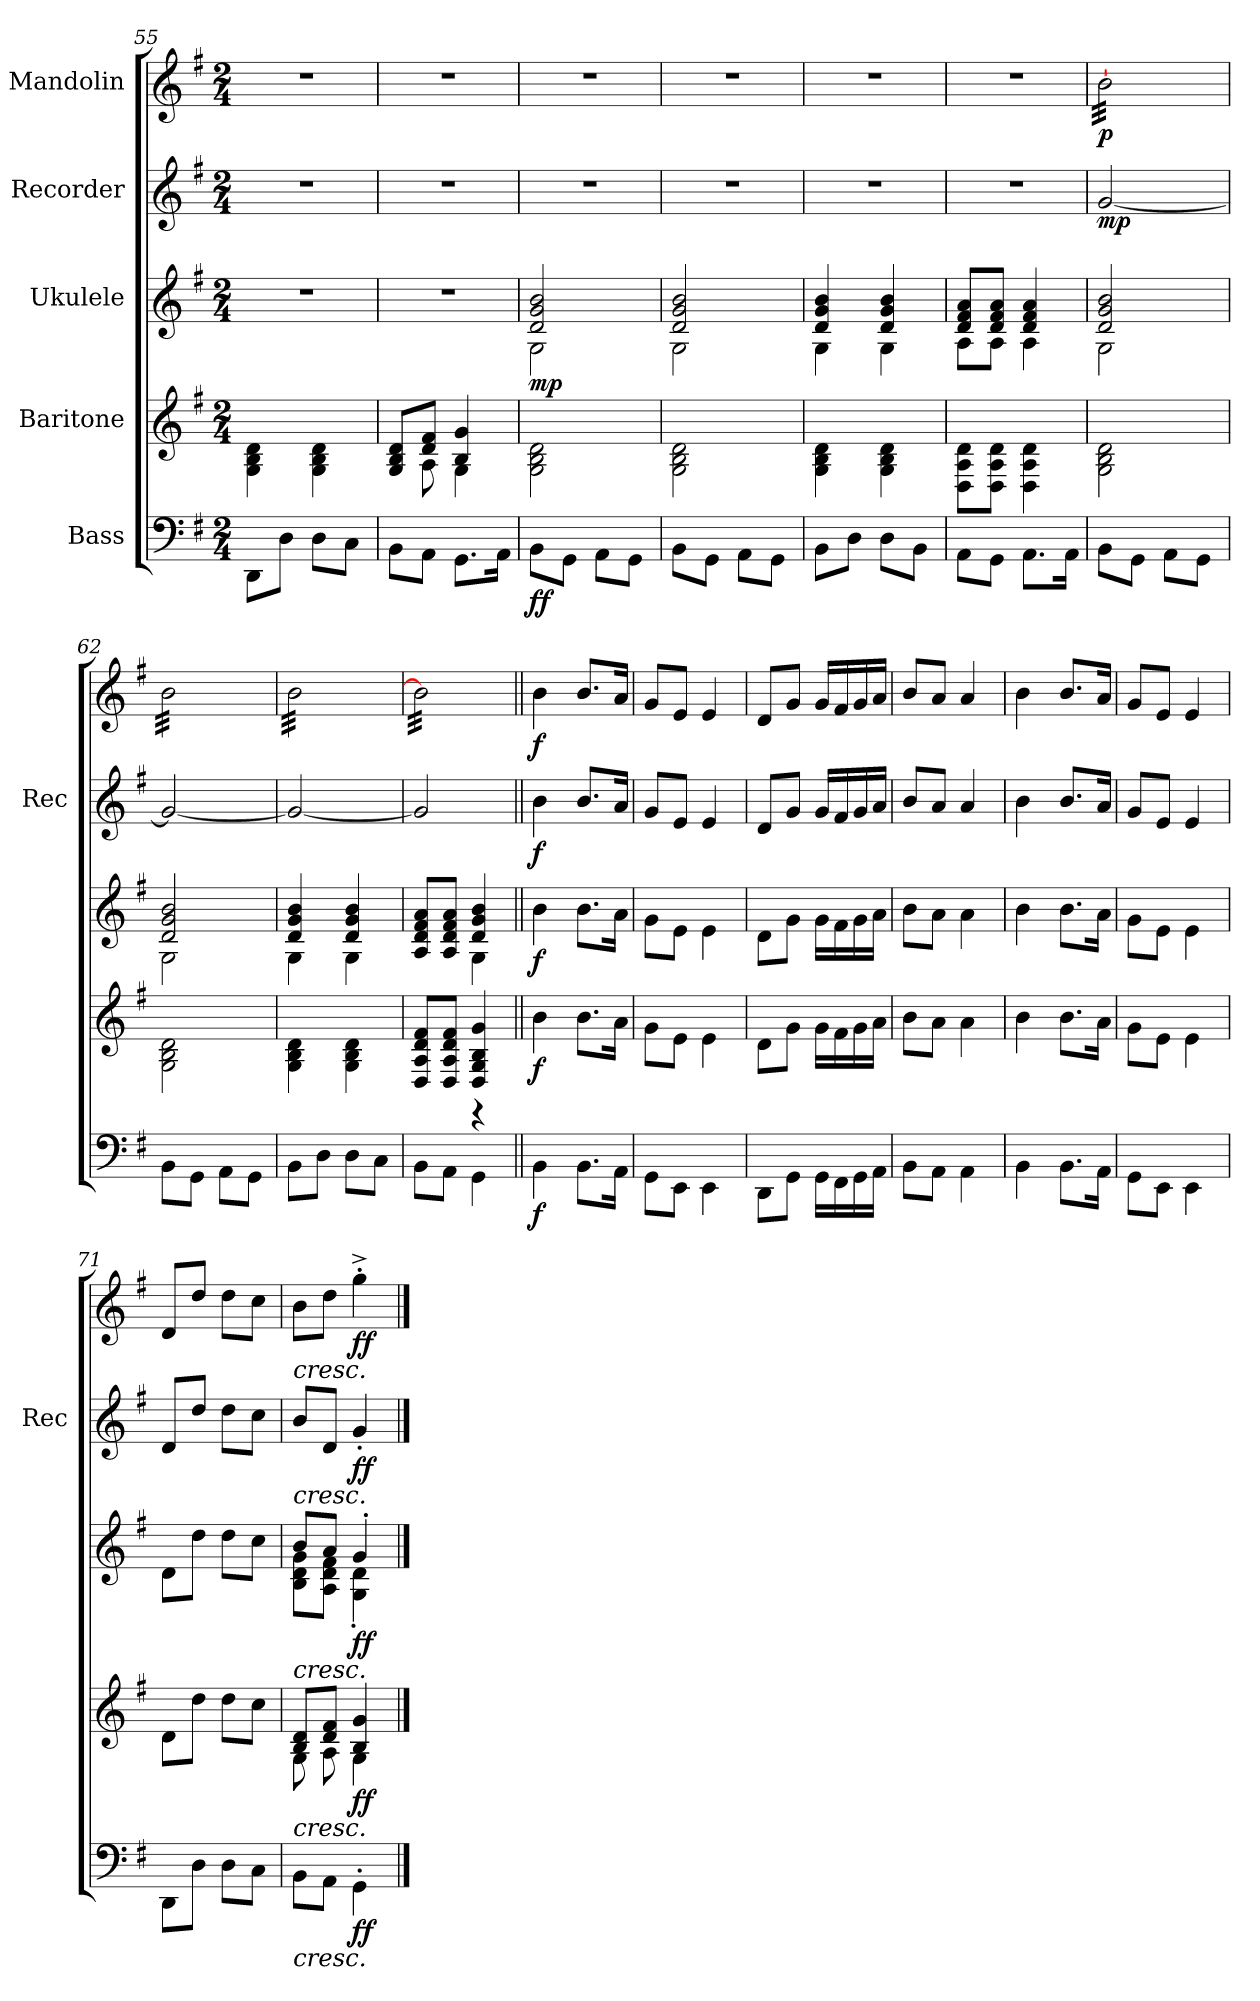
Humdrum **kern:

**kern	**dynam	**kern	**dynam	**kern	**dynam	**kern	**dynam	**kern	**dynam
*part5	*part5	*part4	*part4	*part3	*part3	*part2	*part2	*part1	*part1
*staff5	*staff5	*staff4	*staff4	*staff3	*staff3	*staff2	*staff2	*staff1	*staff1
*I"Bass	*	*I"Baritone	*	*I"Ukulele	*	*I"Recorder	*	*I"Mandolin	*
*	*	*	*	*	*	*I'Rec	*	*	*
*	*	*	*	*	*	*clefG2	*	*clefG2	*
*k[f#]	*	*k[f#]	*	*k[f#]	*	*k[f#]	*	*k[f#]	*
*G:	*	*G:	*	*G:	*	*G:	*	*G:	*
*M2/4	*	*M2/4	*	*M2/4	*	*M2/4	*	*M2/4	*
=55	=55	=55	=55	=55	=55	=55	=55	=55	=55
8DDi\L	.	4G\ 4B\ 4d\	.	2r	.	2r	.	2r	.
8Di\J	.	.	.	.	.	.	.	.	.
8Di\L	.	4G\ 4B\ 4d\	.	.	.	.	.	.	.
8Ci\J	.	.	.	.	.	.	.	.	.
=56	=56	=56	=56	=56	=56	=56	=56	=56	=56
*	*	*^	*	*	*	*	*	*	*
8BBi\L	.	8G/ 8B/ 8d/L	8ryy	.	2r	.	2r	.	2r	.
8AAi\J	.	8d/ 8f#/J	8A\	.	.	.	.	.	.	.
8.GGi\L	.	4B/ 4g/	4G\	.	.	.	.	.	.	.
16AAi\Jk	.	.	.	.	.	.	.	.	.	.
*	*	*v	*v	*	*	*	*	*	*	*
!!LO:PB:g=z
=57	=57	=57	=57	=57	=57	=57	=57	=57	=57
*	*	*	*	*^	*	*	*	*	*
!	!LO:DY:b	!	!	!	!	!LO:DY:b	!	!	!	!
8BBi\L	ff	2G\ 2B\ 2d\	.	2dj/ 2gj/ 2bj/	2Gj\	mp	2r	.	2r	.
8GGi\J	.	.	.	.	.	.	.	.	.	.
8AAi\L	.	.	.	.	.	.	.	.	.	.
8GGi\J	.	.	.	.	.	.	.	.	.	.
=58	=58	=58	=58	=58	=58	=58	=58	=58	=58	=58
8BBi\L	.	2G\ 2B\ 2d\	.	2dj/ 2gj/ 2bj/	2Gj\	.	2r	.	2r	.
8GGi\J	.	.	.	.	.	.	.	.	.	.
8AAi\L	.	.	.	.	.	.	.	.	.	.
8GGi\J	.	.	.	.	.	.	.	.	.	.
=59	=59	=59	=59	=59	=59	=59	=59	=59	=59	=59
8BBi\L	.	4G\ 4B\ 4d\	.	4dj/ 4gj/ 4bj/	4Gj\	.	2r	.	2r	.
8Di\J	.	.	.	.	.	.	.	.	.	.
8Di\L	.	4G\ 4B\ 4d\	.	4dj/ 4gj/ 4bj/	4Gj\	.	.	.	.	.
8BBi\J	.	.	.	.	.	.	.	.	.	.
=60	=60	=60	=60	=60	=60	=60	=60	=60	=60	=60
8AAi\L	.	8D\ 8A\ 8d\L	.	8dj/ 8f#j/ 8aj/L	8Aj\L	.	2r	.	2r	.
8GGi\J	.	8D\ 8A\ 8d\J	.	8dj/ 8f#j/ 8aj/J	8Aj\J	.	.	.	.	.
8.AAi\L	.	4D\ 4A\ 4d\	.	4dj/ 4f#j/ 4aj/	4Aj\	.	.	.	.	.
16AAi\Jk	.	.	.	.	.	.	.	.	.	.
=61	=61	=61	=61	=61	=61	=61	=61	=61	=61	=61
!	!	!	!	!	!	!	!	!LO:DY:b	!	!LO:DY:b
*	*	*	*	*	*	*	*	*	*tremolo	*
8BBi\L	.	2G\ 2B\ 2d\	.	2dj/ 2gj/ 2bj/	2Gj\	.	[2gZ/	mp	[32bV\LLL	p
.	.	.	.	.	.	.	.	.	32bV\	.
.	.	.	.	.	.	.	.	.	32bV\	.
.	.	.	.	.	.	.	.	.	32bV\	.
8GGi\J	.	.	.	.	.	.	.	.	32bV\	.
.	.	.	.	.	.	.	.	.	32bV\	.
.	.	.	.	.	.	.	.	.	32bV\	.
.	.	.	.	.	.	.	.	.	32bV\	.
8AAi\L	.	.	.	.	.	.	.	.	32bV\	.
.	.	.	.	.	.	.	.	.	32bV\	.
.	.	.	.	.	.	.	.	.	32bV\	.
.	.	.	.	.	.	.	.	.	32bV\	.
8GGi\J	.	.	.	.	.	.	.	.	32bV\	.
.	.	.	.	.	.	.	.	.	32bV\	.
.	.	.	.	.	.	.	.	.	32bV\	.
.	.	.	.	.	.	.	.	.	32bV\JJJ	.
=62	=62	=62	=62	=62	=62	=62	=62	=62	=62	=62
8BBi\L	.	2G\ 2B\ 2d\	.	2dj/ 2gj/ 2bj/	2Gj\	.	2gZ/_	.	32bV\LLL	.
.	.	.	.	.	.	.	.	.	32bV\	.
.	.	.	.	.	.	.	.	.	32bV\	.
.	.	.	.	.	.	.	.	.	32bV\	.
8GGi\J	.	.	.	.	.	.	.	.	32bV\	.
.	.	.	.	.	.	.	.	.	32bV\	.
.	.	.	.	.	.	.	.	.	32bV\	.
.	.	.	.	.	.	.	.	.	32bV\	.
8AAi\L	.	.	.	.	.	.	.	.	32bV\	.
.	.	.	.	.	.	.	.	.	32bV\	.
.	.	.	.	.	.	.	.	.	32bV\	.
.	.	.	.	.	.	.	.	.	32bV\	.
8GGi\J	.	.	.	.	.	.	.	.	32bV\	.
.	.	.	.	.	.	.	.	.	32bV\	.
.	.	.	.	.	.	.	.	.	32bV\	.
.	.	.	.	.	.	.	.	.	32bV\JJJ	.
=63	=63	=63	=63	=63	=63	=63	=63	=63	=63	=63
8BBi\L	.	4G\ 4B\ 4d\	.	4dj/ 4gj/ 4bj/	4Gj\	.	2gZ/_	.	32bV\LLL	.
.	.	.	.	.	.	.	.	.	32bV\	.
.	.	.	.	.	.	.	.	.	32bV\	.
.	.	.	.	.	.	.	.	.	32bV\	.
8Di\J	.	.	.	.	.	.	.	.	32bV\	.
.	.	.	.	.	.	.	.	.	32bV\	.
.	.	.	.	.	.	.	.	.	32bV\	.
.	.	.	.	.	.	.	.	.	32bV\	.
8Di\L	.	4G\ 4B\ 4d\	.	4dj/ 4gj/ 4bj/	4Gj\	.	.	.	32bV\	.
.	.	.	.	.	.	.	.	.	32bV\	.
.	.	.	.	.	.	.	.	.	32bV\	.
.	.	.	.	.	.	.	.	.	32bV\	.
8Ci\J	.	.	.	.	.	.	.	.	32bV\	.
.	.	.	.	.	.	.	.	.	32bV\	.
.	.	.	.	.	.	.	.	.	32bV\	.
.	.	.	.	.	.	.	.	.	32bV\JJJ	.
=64	=64	=64	=64	=64	=64	=64	=64	=64	=64	=64
*	*	*^	*	*	*	*	*	*	*	*
8BBi\L	.	8D/ 8A/ 8d/ 8f#/L	4ryy	.	8Aj/ 8dj/ 8f#j/ 8aj/L	4ryy	.	2gZ/]	.	32bV\]LLL	.
.	.	.	.	.	.	.	.	.	.	32bV\	.
.	.	.	.	.	.	.	.	.	.	32bV\	.
.	.	.	.	.	.	.	.	.	.	32bV\	.
8AAi\J	.	8D/ 8A/ 8d/ 8f#/J	.	.	8Aj/ 8dj/ 8f#j/ 8aj/J	.	.	.	.	32bV\	.
.	.	.	.	.	.	.	.	.	.	32bV\	.
.	.	.	.	.	.	.	.	.	.	32bV\	.
.	.	.	.	.	.	.	.	.	.	32bV\	.
4GGi\	.	4D/ 4G/ 4B/ 4g/	4r	.	4dj/ 4gj/ 4bj/	4Gj\	.	.	.	32bV\	.
.	.	.	.	.	.	.	.	.	.	32bV\	.
.	.	.	.	.	.	.	.	.	.	32bV\	.
.	.	.	.	.	.	.	.	.	.	32bV\	.
.	.	.	.	.	.	.	.	.	.	32bV\	.
.	.	.	.	.	.	.	.	.	.	32bV\	.
.	.	.	.	.	.	.	.	.	.	32bV\	.
.	.	.	.	.	.	.	.	.	.	32bV\JJJ	.
*	*	*	*	*	*	*	*	*	*	*Xtremolo	*
!!LO:PB:g=z
=65||	=65||	=65||	=65||	=65||	=65||	=65||	=65||	=65||	=65||	=65||	=65||
!	!LO:DY:b	!	!	!LO:DY:b	!	!	!LO:DY:b	!	!LO:DY:b	!	!LO:DY:b
*	*	*v	*v	*	*	*	*	*	*	*	*
*	*	*	*	*v	*v	*	*	*	*	*
4BBi\	f	4b\	f	4bj\	f	4bZ\	f	4bV\	f
8.BBi\L	.	8.b\L	.	8.bj\L	.	8.bZ/L	.	8.bV/L	.
16AAi\Jk	.	16a\Jk	.	16aj\Jk	.	16aZ/Jk	.	16aV/Jk	.
=66	=66	=66	=66	=66	=66	=66	=66	=66	=66
8GGi\L	.	8g\L	.	8gj\L	.	8gZ/L	.	8gV/L	.
8EEi\J	.	8e\J	.	8ej\J	.	8eZ/J	.	8eV/J	.
4EEi\	.	4e\	.	4ej\	.	4eZ/	.	4eV/	.
=67	=67	=67	=67	=67	=67	=67	=67	=67	=67
8DDi\L	.	8d\L	.	8dj\L	.	8dZ/L	.	8dV/L	.
8GGi\J	.	8g\J	.	8gj\J	.	8gZ/J	.	8gV/J	.
16GGi\LL	.	16g\LL	.	16gj\LL	.	16gZ/LL	.	16gV/LL	.
16FF#i\	.	16f#\	.	16f#j\	.	16f#Z/	.	16f#V/	.
16GGi\	.	16g\	.	16gj\	.	16gZ/	.	16gV/	.
16AAi\JJ	.	16a\JJ	.	16aj\JJ	.	16aZ/JJ	.	16aV/JJ	.
=68	=68	=68	=68	=68	=68	=68	=68	=68	=68
8BBi\L	.	8b\L	.	8bj\L	.	8bZ/L	.	8bV/L	.
8AAi\J	.	8a\J	.	8aj\J	.	8aZ/J	.	8aV/J	.
4AAi\	.	4a\	.	4aj\	.	4aZ/	.	4aV/	.
=69	=69	=69	=69	=69	=69	=69	=69	=69	=69
4BBi\	.	4b\	.	4bj\	.	4bZ\	.	4bV\	.
8.BBi\L	.	8.b\L	.	8.bj\L	.	8.bZ/L	.	8.bV/L	.
16AAi\Jk	.	16a\Jk	.	16aj\Jk	.	16aZ/Jk	.	16aV/Jk	.
=70	=70	=70	=70	=70	=70	=70	=70	=70	=70
8GGi\L	.	8g\L	.	8gj\L	.	8gZ/L	.	8gV/L	.
8EEi\J	.	8e\J	.	8ej\J	.	8eZ/J	.	8eV/J	.
4EEi\	.	4e\	.	4ej\	.	4eZ/	.	4eV/	.
=71	=71	=71	=71	=71	=71	=71	=71	=71	=71
8DDi\L	.	8d\L	.	8dj\L	.	8dZ/L	.	8dV/L	.
8Di\J	.	8dd\J	.	8ddj\J	.	8ddZ/J	.	8ddV/J	.
8Di\L	.	8dd\L	.	8ddj\L	.	8ddZ\L	.	8ddV\L	.
8Ci\J	.	8cc\J	.	8ccj\J	.	8ccZ\J	.	8ccV\J	.
=72	=72	=72	=72	=72	=72	=72	=72	=72	=72
!	!LO:HP:b	!	!LO:HP:b	!	!LO:HP:b	!	!LO:HP:b	!	!LO:HP:b
*	*	*^	*	*^	*	*	*	*	*
8BBi\L	<	8B/ 8d/L	8G	<	8bj/L	8Bj\ 8dj\ 8gj\L	<	8bZ/L	<	8bV\L	<
8AAi\J	.	8d/ 8f#/J	8A\	.	8aj/J	8Aj\ 8dj\ 8f#j\J	.	8dZ/J	.	8ddV\J	.
!	!LO:DY:b	!	!	!LO:DY:b	!	!	!LO:DY:b	!	!LO:DY:b	!	!LO:DY:b
4GG'i\	ff	4B/ 4g/	4G\	ff	4g'j/	4Gj\' 4dj\'	ff	4g'Z/	ff	4gg'^V\	ff
*	*	*v	*v	*	*	*	*	*	*	*	*
*	*	*	*	*v	*v	*	*	*	*	*
.	[	.	[	.	[	.	[	.	[
==	==	==	==	==	==	==	==	==	==
*-	*-	*-	*-	*-	*-	*-	*-	*-	*-
